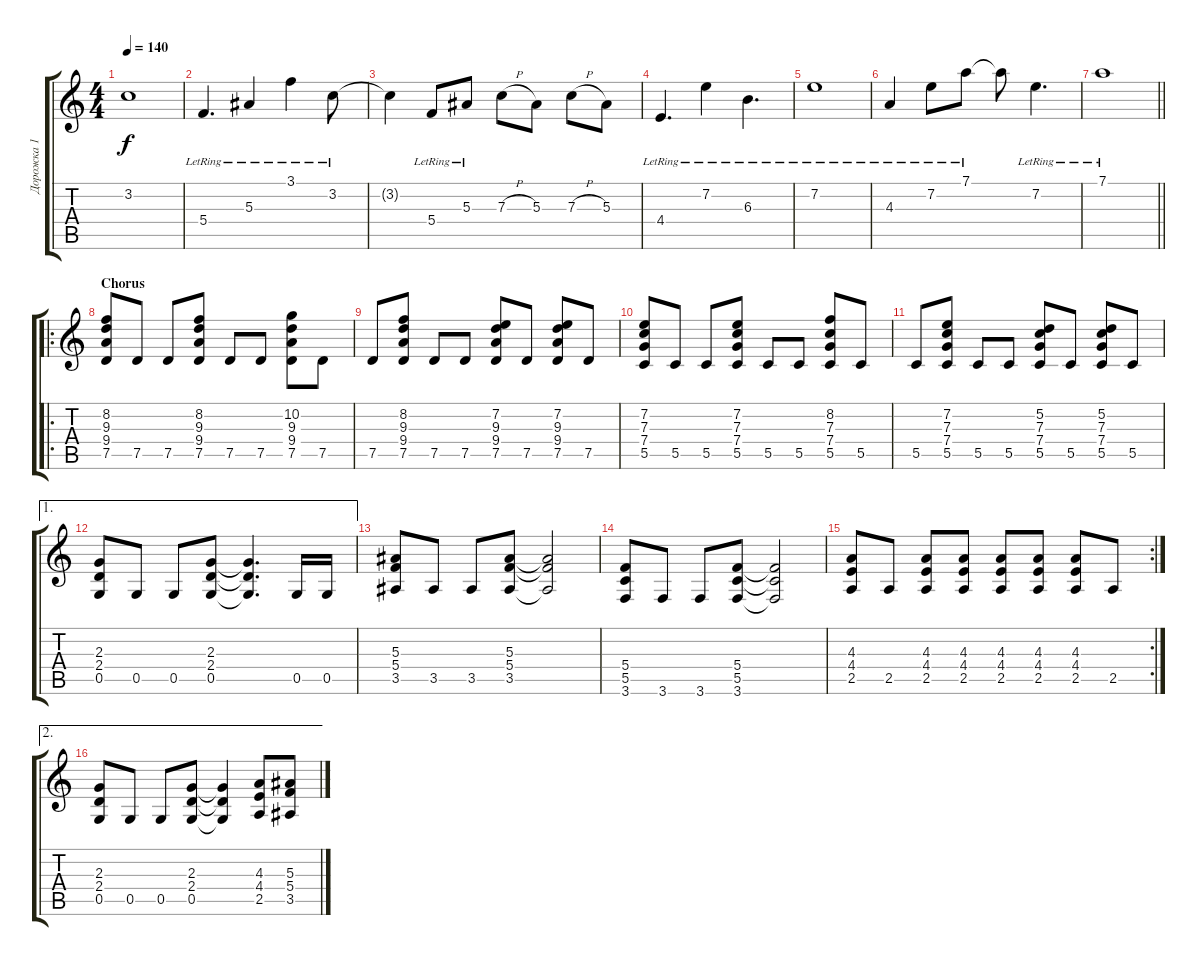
\track ("Дорожка 1" "Дорожка 1") {instrument distortionguitar}
\staff {score tabs}
\tuning (D4 A3 F3 C3 G2 D2) {hide}
\ts (4 4)
\tempo 140
\clef g2
\ks c
3.2{t}.1{dy f} |
5.4{lr}.4{d} 5.3{lr}.4 3.1{lr}.4 3.2{lr}.8 |
3.2{t}.4 5.4{lr}.8 5.3{lr}.8 7.3{h}.8 5.3.8 7.3{h}.8 5.3.8 |
4.4{lr}.4{d} 7.2{lr}.4 6.3{lr}.4{d} |
7.2{lr}.1 |
4.3{lr}.4 7.2{lr}.8 7.1{lr}.8 7.1{t}.8 7.2{lr}.4{d} |
\barLineRight lightlight
7.1{lr}.1 |
\ro
\section ("" "Chorus")
(8.2 9.3 9.4 7.5).8 7.5.8 7.5.8 (8.2 9.3 9.4 7.5).8 7.5.8 7.5.8 (10.2 9.3 9.4 7.5).8 7.5.8 |
7.5.8 (8.2 9.3 9.4 7.5).8 7.5.8 7.5.8 (7.2 9.3 9.4 7.5).8 7.5.8 (7.2 9.3 9.4 7.5).8 7.5.8 |
(7.2 7.3 7.4 5.5).8 5.5.8 5.5.8 (7.2 7.3 7.4 5.5).8 5.5.8 5.5.8 (8.2 7.3 7.4 5.5).8 5.5.8 |
5.5.8 (7.2 7.3 7.4 5.5).8 5.5.8 5.5.8 (5.2 7.3 7.4 5.5).8 5.5.8 (5.2 7.3 7.4 5.5).8 5.5.8 |
\ae 1
(2.3 2.4 0.5).8 0.5.8 0.5.8 (2.3 2.4 0.5).8 (2.3{t} 2.4{t} 0.5{t}).4{d} 0.5.16 0.5.16 |
(5.3 5.4 3.5).8 3.5.8 3.5.8 (5.3 5.4 3.5).8 (5.3{t} 5.4{t} 3.5{t}).2 |
(5.4 5.5 3.6).8 3.6.8 3.6.8 (5.4 5.5 3.6).8 (5.4{t} 5.5{t} 3.6{t}).2 |
\rc 2
(4.3 4.4 2.5).8 2.5.8 (4.3 4.4 2.5).8 (4.3 4.4 2.5).8 (4.3 4.4 2.5).8 (4.3 4.4 2.5).8 (4.3 4.4 2.5).8 2.5.8 |
\ae 2
(2.3 2.4 0.5).8 0.5.8 0.5.8 (2.3 2.4 0.5).8 (2.3{t} 2.4{t} 0.5{t}).4 (4.3 4.4 2.5).8 (5.3 5.4 3.5).8
